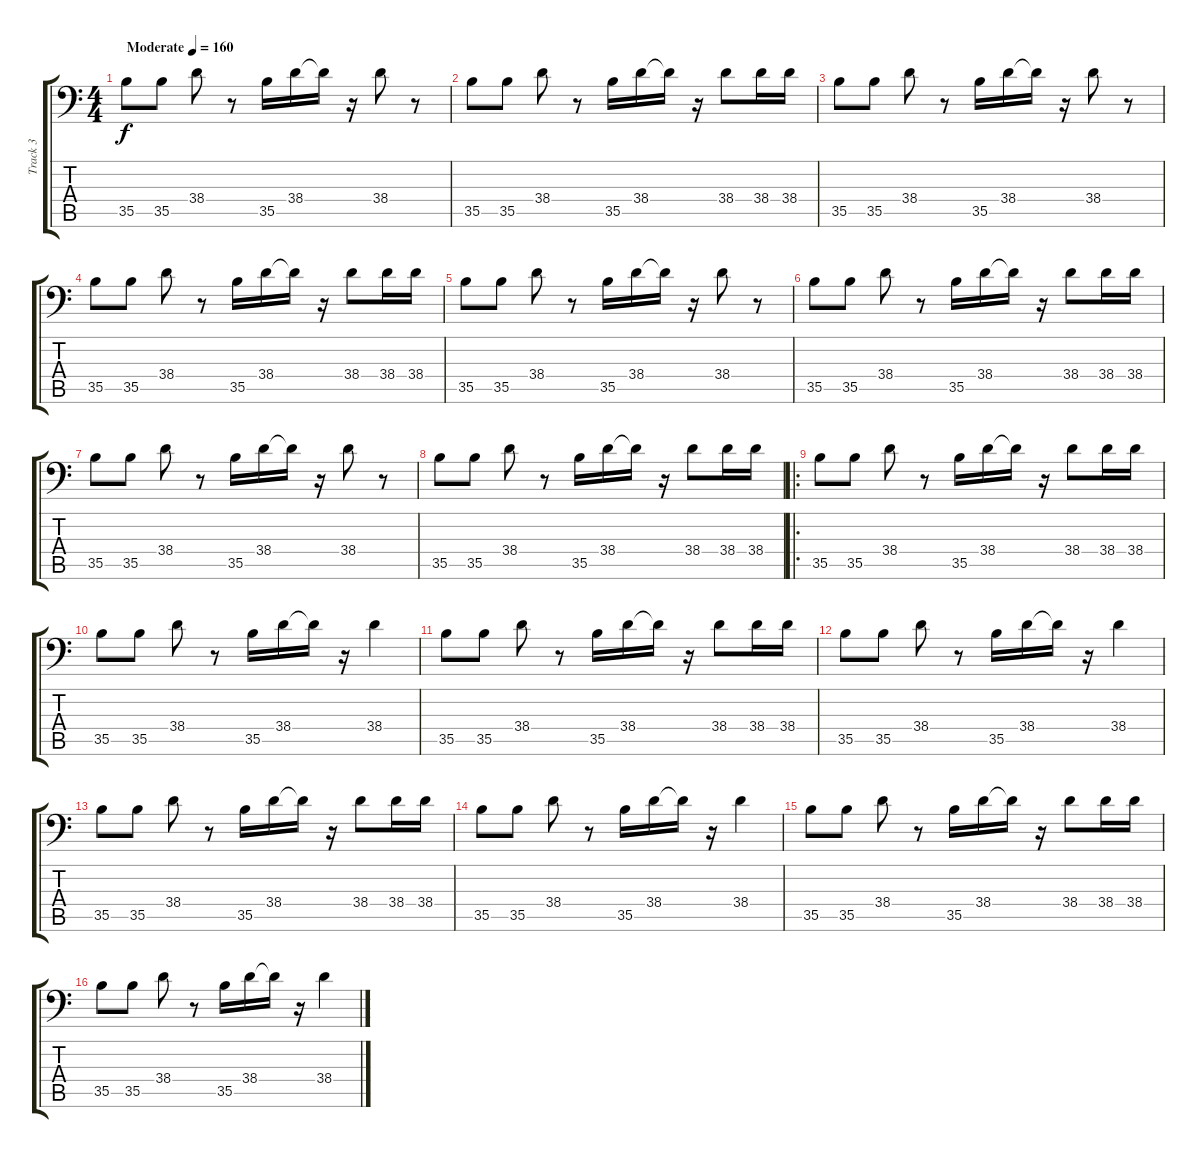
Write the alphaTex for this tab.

\track ("Track 3" "Track 3") {instrument acousticgrandpiano}
\staff {score tabs}
\tuning (C-1 C-1 C-1 C-1 C-1 C-1) {hide}
\ts (4 4)
\tempo (160 "Moderate")
\clef f4
\ks c
35.5.8{dy f instrument acousticgrandpiano} 35.5.8 38.4.8 r.8 35.5.16 38.4.16 38.4{t}.16 r.16 38.4.8 r.8 |
35.5.8 35.5.8 38.4.8 r.8 35.5.16 38.4.16 38.4{t}.16 r.16 38.4.8 38.4.16 38.4.16 |
35.5.8 35.5.8 38.4.8 r.8 35.5.16 38.4.16 38.4{t}.16 r.16 38.4.8 r.8 |
35.5.8 35.5.8 38.4.8 r.8 35.5.16 38.4.16 38.4{t}.16 r.16 38.4.8 38.4.16 38.4.16 |
35.5.8 35.5.8 38.4.8 r.8 35.5.16 38.4.16 38.4{t}.16 r.16 38.4.8 r.8 |
35.5.8 35.5.8 38.4.8 r.8 35.5.16 38.4.16 38.4{t}.16 r.16 38.4.8 38.4.16 38.4.16 |
35.5.8 35.5.8 38.4.8 r.8 35.5.16 38.4.16 38.4{t}.16 r.16 38.4.8 r.8 |
35.5.8 35.5.8 38.4.8 r.8 35.5.16 38.4.16 38.4{t}.16 r.16 38.4.8 38.4.16 38.4.16 |
\ro
35.5.8 35.5.8 38.4.8 r.8 35.5.16 38.4.16 38.4{t}.16 r.16 38.4.8 38.4.16 38.4.16 |
35.5.8 35.5.8 38.4.8 r.8 35.5.16 38.4.16 38.4{t}.16 r.16 38.4.4 |
35.5.8 35.5.8 38.4.8 r.8 35.5.16 38.4.16 38.4{t}.16 r.16 38.4.8 38.4.16 38.4.16 |
35.5.8 35.5.8 38.4.8 r.8 35.5.16 38.4.16 38.4{t}.16 r.16 38.4.4 |
35.5.8 35.5.8 38.4.8 r.8 35.5.16 38.4.16 38.4{t}.16 r.16 38.4.8 38.4.16 38.4.16 |
35.5.8 35.5.8 38.4.8 r.8 35.5.16 38.4.16 38.4{t}.16 r.16 38.4.4 |
35.5.8 35.5.8 38.4.8 r.8 35.5.16 38.4.16 38.4{t}.16 r.16 38.4.8 38.4.16 38.4.16 |
35.5.8 35.5.8 38.4.8 r.8 35.5.16 38.4.16 38.4{t}.16 r.16 38.4.4
